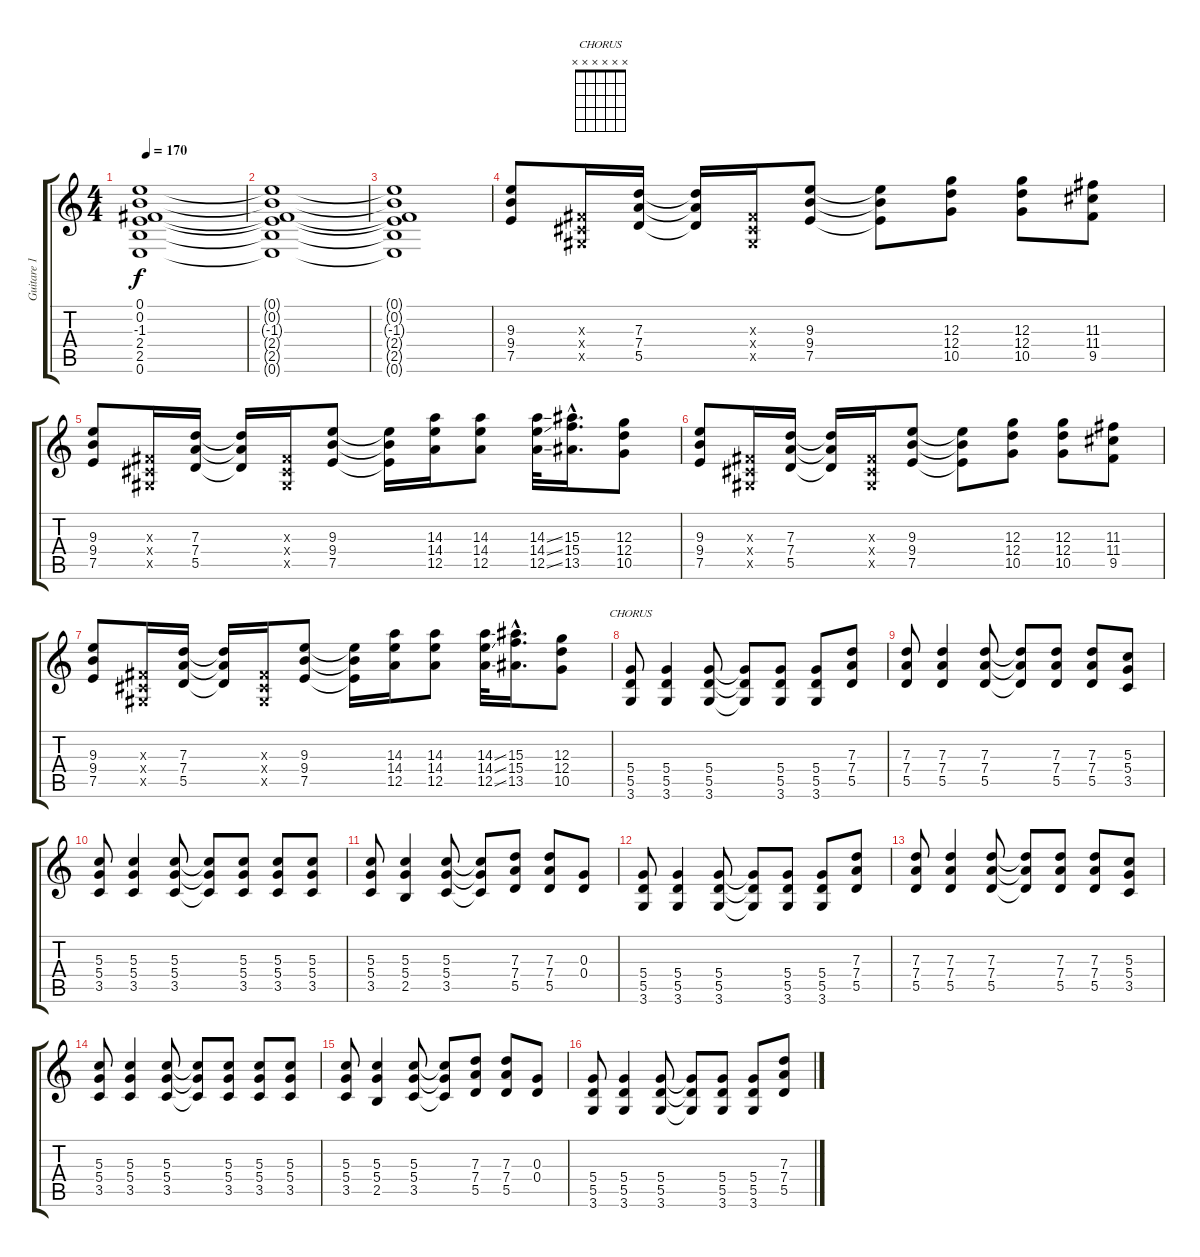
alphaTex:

\track ("Guitare 1" "Guitare 1") {instrument distortionguitar}
\staff {score tabs}
\tuning (E4 B3 G3 D3 A2 E2) {hide}
\chord ("CHORUS" x x x x x x)
\ts (4 4)
\tempo 170
\clef g2
\ks c
(0.1{t} 0.2{t} -1.3{t} 2.4{t} 2.5{t} 0.6{t}).1{dy f} |
(0.1{t} 0.2{t} -1.3{t} 2.4{t} 2.5{t} 0.6{t}).1 |
(0.1{t} 0.2{t} -1.3{t} 2.4{t} 2.5{t} 0.6{t}).1 |
(9.3 9.4 7.5).8 (-1.3{x} -1.4{x} -1.5{x}).16 (7.3 7.4 5.5).16 (7.3{t} 7.4{t} 5.5{t}).16 (-1.3{x} -1.4{x} -1.5{x}).16 (9.3 9.4 7.5).8 (9.3{t} 9.4{t} 7.5{t}).8 (12.3 12.4 10.5).8 (12.3 12.4 10.5).8 (11.3 11.4 9.5).8 |
(9.3 9.4 7.5).8 (-1.3{x} -1.4{x} -1.5{x}).16 (7.3 7.4 5.5).16 (7.3{t} 7.4{t} 5.5{t}).16 (-1.3{x} -1.4{x} -1.5{x}).16 (9.3 9.4 7.5).8 (9.3{t} 9.4{t} 7.5{t}).16 (14.3 14.4 12.5).16 (14.3 14.4 12.5).8 (14.3{ss} 14.4{ss} 12.5{ss}).32 (15.3{hac} 15.4{hac} 13.5{hac}).16{d} (12.3 12.4 10.5).8 |
(9.3 9.4 7.5).8 (-1.3{x} -1.4{x} -1.5{x}).16 (7.3 7.4 5.5).16 (7.3{t} 7.4{t} 5.5{t}).16 (-1.3{x} -1.4{x} -1.5{x}).16 (9.3 9.4 7.5).8 (9.3{t} 9.4{t} 7.5{t}).8 (12.3 12.4 10.5).8 (12.3 12.4 10.5).8 (11.3 11.4 9.5).8 |
(9.3 9.4 7.5).8 (-1.3{x} -1.4{x} -1.5{x}).16 (7.3 7.4 5.5).16 (7.3{t} 7.4{t} 5.5{t}).16 (-1.3{x} -1.4{x} -1.5{x}).16 (9.3 9.4 7.5).8 (9.3{t} 9.4{t} 7.5{t}).16 (14.3 14.4 12.5).16 (14.3 14.4 12.5).8 (14.3{ss} 14.4{ss} 12.5{ss}).32 (15.3{hac} 15.4{hac} 13.5{hac}).16{d} (12.3 12.4 10.5).8 |
(5.4 5.5 3.6).8{ch "CHORUS"} (5.4 5.5 3.6).4 (5.4 5.5 3.6).8 (5.4{t} 5.5{t} 3.6{t}).8 (5.4 5.5 3.6).8 (5.4 5.5 3.6).8 (7.3 7.4 5.5).8 |
(7.3 7.4 5.5).8 (7.3 7.4 5.5).4 (7.3 7.4 5.5).8 (7.3{t} 7.4{t} 5.5{t}).8 (7.3 7.4 5.5).8 (7.3 7.4 5.5).8 (5.3 5.4 3.5).8 |
(5.3 5.4 3.5).8 (5.3 5.4 3.5).4 (5.3 5.4 3.5).8 (5.3{t} 5.4{t} 3.5{t}).8 (5.3 5.4 3.5).8 (5.3 5.4 3.5).8 (5.3 5.4 3.5).8 |
(5.3 5.4 3.5).8 (5.3 5.4 2.5).4 (5.3 5.4 3.5).8 (5.3{t} 5.4{t} 3.5{t}).8 (7.3 7.4 5.5).8 (7.3 7.4 5.5).8 (0.3 0.4).8 |
(5.4 5.5 3.6).8 (5.4 5.5 3.6).4 (5.4 5.5 3.6).8 (5.4{t} 5.5{t} 3.6{t}).8 (5.4 5.5 3.6).8 (5.4 5.5 3.6).8 (7.3 7.4 5.5).8 |
(7.3 7.4 5.5).8 (7.3 7.4 5.5).4 (7.3 7.4 5.5).8 (7.3{t} 7.4{t} 5.5{t}).8 (7.3 7.4 5.5).8 (7.3 7.4 5.5).8 (5.3 5.4 3.5).8 |
(5.3 5.4 3.5).8 (5.3 5.4 3.5).4 (5.3 5.4 3.5).8 (5.3{t} 5.4{t} 3.5{t}).8 (5.3 5.4 3.5).8 (5.3 5.4 3.5).8 (5.3 5.4 3.5).8 |
(5.3 5.4 3.5).8 (5.3 5.4 2.5).4 (5.3 5.4 3.5).8 (5.3{t} 5.4{t} 3.5{t}).8 (7.3 7.4 5.5).8 (7.3 7.4 5.5).8 (0.3 0.4).8 |
(5.4 5.5 3.6).8 (5.4 5.5 3.6).4 (5.4 5.5 3.6).8 (5.4{t} 5.5{t} 3.6{t}).8 (5.4 5.5 3.6).8 (5.4 5.5 3.6).8 (7.3 7.4 5.5).8
